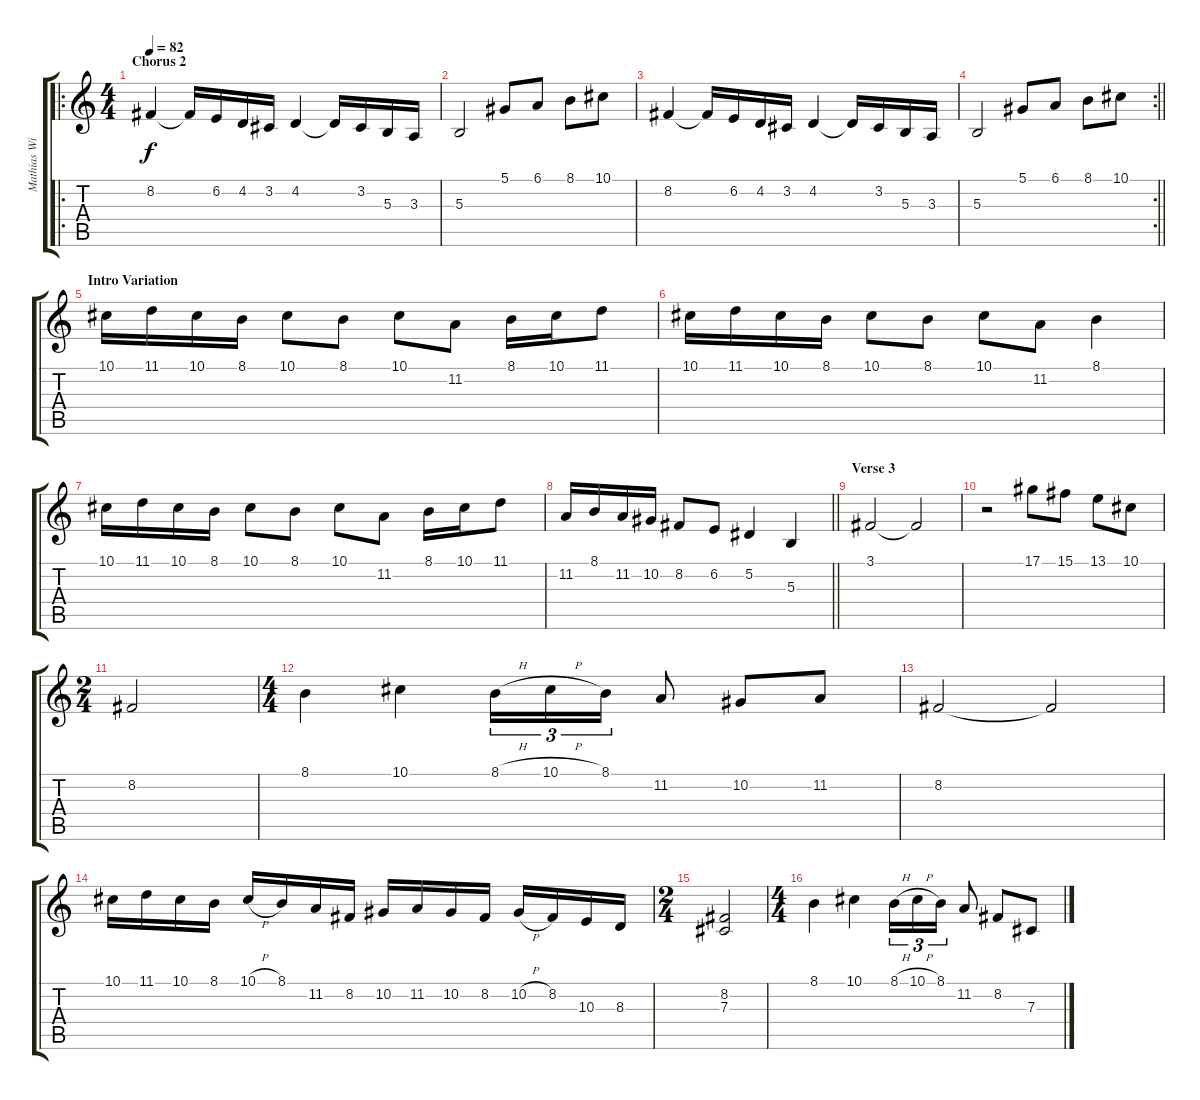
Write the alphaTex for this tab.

\track ("Mathias Wiesner - Strings 2" "Mathias Wi") {instrument stringensemble2}
\staff {score tabs}
\tuning (Eb4 Bb3 Gb3 Db3 Ab2 Eb2) {hide}
\ro
\ts (4 4)
\section ("" "Chorus 2")
\tempo 82
\clef g2
\ks c
8.2.4{dy f} 8.2{t}.16 6.2.16 4.2.16 3.2.16 4.2.4 4.2{t}.16 3.2.16 5.3.16 3.3.16 |
5.3.2 5.1.8 6.1.8 8.1.8 10.1.8 |
8.2.4 8.2{t}.16 6.2.16 4.2.16 3.2.16 4.2.4 4.2{t}.16 3.2.16 5.3.16 3.3.16 |
\rc 2
\barLineRight lightlight
5.3.2 5.1.8 6.1.8 8.1.8 10.1.8 |
\section ("" "Intro Variation")
10.1.16 11.1.16 10.1.16 8.1.16 10.1.8 8.1.8 10.1.8 11.2.8 8.1.16 10.1.16 11.1.8 |
10.1.16 11.1.16 10.1.16 8.1.16 10.1.8 8.1.8 10.1.8 11.2.8 8.1.4 |
10.1.16 11.1.16 10.1.16 8.1.16 10.1.8 8.1.8 10.1.8 11.2.8 8.1.16 10.1.16 11.1.8 |
\barLineRight lightlight
11.2.16 8.1.16 11.2.16 10.2.16 8.2.8 6.2.8 5.2.4 5.3.4 |
\section ("" "Verse 3")
3.1.2 3.1{t}.2 |
r.2 17.1.8 15.1.8 13.1.8 10.1.8 |
\ts (2 4)
8.2.2 |
\ts (4 4)
8.1.4 10.1.4 8.1{h}.16{tu (3 2)} 10.1{h}.16{tu (3 2)} 8.1.16{tu (3 2)} 11.2.8 10.2.8 11.2.8 |
8.2.2 8.2{t}.2 |
10.1.16 11.1.16 10.1.16 8.1.16 10.1{h}.16 8.1.16 11.2.16 8.2.16 10.2.16 11.2.16 10.2.16 8.2.16 10.2{h}.16 8.2.16 10.3.16 8.3.16 |
\ts (2 4)
(8.2 7.3).2 |
\ts (4 4)
8.1.4 10.1.4 8.1{h}.16{tu (3 2)} 10.1{h}.16{tu (3 2)} 8.1.16{tu (3 2)} 11.2.8 8.2.8 7.3.8
